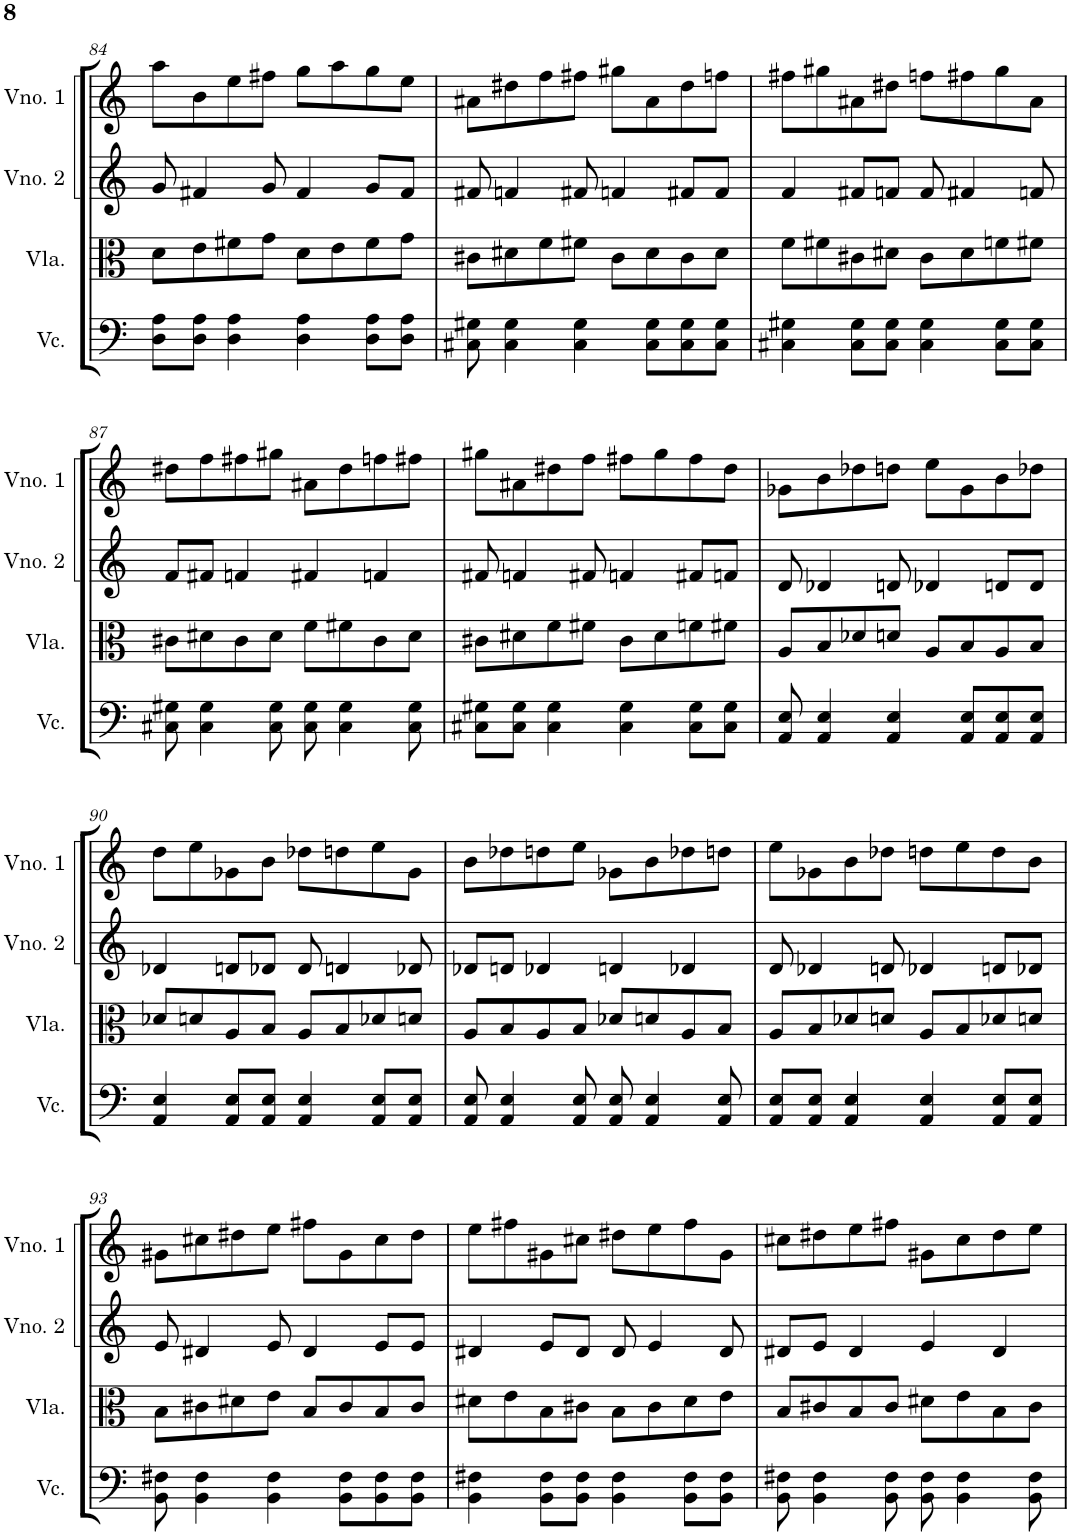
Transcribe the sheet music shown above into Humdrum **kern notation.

**kern	**kern	**kern	**kern
*part4	*part3	*part2	*part1
*staff4	*staff3	*staff2	*staff1
*I"Violoncelo	*I"Viola	*I"Violino 2	*I"Violino 1
*I'Vc.	*I'Vla.	*I'Vno. 2	*I'Vno. 1
!!LO:PB:g=z
*clefF4	*clefC3	*clefG2	*clefG2
*k[]	*k[]	*k[]	*k[]
*M4/4	*M4/4	*M4/4	*M4/4
=84	=84	=84	=84
8D\ 8A\L	8d\L	8g/	8aa\L
8D\ 8A\J	8e\	4f#X/	8b\
4D\ 4A\	8f#X\	.	8ee\
.	8g\J	8g/	8ff#X\J
4D\ 4A\	8d\L	4f#/	8gg\L
.	8e\	.	8aa\
8D\ 8A\L	8f#\	8g/L	8gg\
8D\ 8A\J	8g\J	8f#/J	8ee\J
=85	=85	=85	=85
8C#X\ 8G#X\	8c#X\L	8f#X/	8a#X\L
4C#\ 4G#\	8d#X\	4fn/	8dd#X\
.	8f\	.	8ff\
4C#\ 4G#\	8f#X\J	8f#X/	8ff#X\J
.	8c#\L	4fn/	8gg#X\L
8C#\ 8G#\L	8d#\	.	8a#\
8C#\ 8G#\	8c#\	8f#X/L	8dd#\
8C#\ 8G#\J	8d#\J	8f#/J	8ffn\J
=86	=86	=86	=86
4C#X\ 4G#X\	8f\L	4f/	8ff#X\L
.	8f#X\	.	8gg#X\
8C#\ 8G#\L	8c#X\	8f#X/L	8a#X\
8C#\ 8G#\J	8d#X\J	8fn/J	8dd#X\J
4C#\ 4G#\	8c#\L	8f/	8ffn\L
.	8d#\	4f#X/	8ff#X\
8C#\ 8G#\L	8fn\	.	8gg#\
8C#\ 8G#\J	8f#X\J	8fn/	8a#\J
!!LO:LB:g=z
=87	=87	=87	=87
8C#X\ 8G#X\	8c#X\L	8f/L	8dd#X\L
4C#\ 4G#\	8d#X\	8f#X/J	8ff\
.	8c#\	4fn/	8ff#X\
8C#\ 8G#\	8d#\J	.	8gg#X\J
8C#\ 8G#\	8f\L	4f#X/	8a#X\L
4C#\ 4G#\	8f#X\	.	8dd#\
.	8c#\	4fn/	8ffn\
8C#\ 8G#\	8d#\J	.	8ff#X\J
=88	=88	=88	=88
8C#X\ 8G#X\L	8c#X\L	8f#X/	8gg#X\L
8C#\ 8G#\J	8d#X\	4fn/	8a#X\
4C#\ 4G#\	8f\	.	8dd#X\
.	8f#X\J	8f#X/	8ff\J
4C#\ 4G#\	8c#\L	4fn/	8ff#X\L
.	8d#\	.	8gg#\
8C#\ 8G#\L	8fn\	8f#X/L	8ff#\
8C#\ 8G#\J	8f#X\J	8fn/J	8dd#\J
=89	=89	=89	=89
8AA/ 8E/	8A/L	8d/	8g-X\L
4AA/ 4E/	8B/	4d-X/	8b\
.	8d-X/	.	8dd-X\
4AA/ 4E/	8dn/J	8dn/	8ddn\J
.	8A/L	4d-X/	8ee\L
8AA/ 8E/L	8B/	.	8g-\
8AA/ 8E/	8A/	8dn/L	8b\
8AA/ 8E/J	8B/J	8d/J	8dd-X\J
!!LO:LB:g=z
=90	=90	=90	=90
4AA/ 4E/	8d-X/L	4d-X/	8dd\L
.	8dn/	.	8ee\
8AA/ 8E/L	8A/	8dn/L	8g-X\
8AA/ 8E/J	8B/J	8d-X/J	8b\J
4AA/ 4E/	8A/L	8d-/	8dd-X\L
.	8B/	4dn/	8ddn\
8AA/ 8E/L	8d-X/	.	8ee\
8AA/ 8E/J	8dn/J	8d-X/	8g-\J
=91	=91	=91	=91
8AA/ 8E/	8A/L	8d-X/L	8b\L
4AA/ 4E/	8B/	8dn/J	8dd-X\
.	8A/	4d-X/	8ddn\
8AA/ 8E/	8B/J	.	8ee\J
8AA/ 8E/	8d-X/L	4dn/	8g-X\L
4AA/ 4E/	8dn/	.	8b\
.	8A/	4d-X/	8dd-X\
8AA/ 8E/	8B/J	.	8ddn\J
=92	=92	=92	=92
8AA/ 8E/L	8A/L	8d/	8ee\L
8AA/ 8E/J	8B/	4d-X/	8g-X\
4AA/ 4E/	8d-X/	.	8b\
.	8dn/J	8dn/	8dd-X\J
4AA/ 4E/	8A/L	4d-X/	8ddn\L
.	8B/	.	8ee\
8AA/ 8E/L	8d-X/	8dn/L	8dd\
8AA/ 8E/J	8dn/J	8d-X/J	8b\J
!!LO:LB:g=z
=93	=93	=93	=93
8BB\ 8F#X\	8B\L	8e/	8g#X\L
4BB\ 4F#\	8c#X\	4d#X/	8cc#X\
.	8d#X\	.	8dd#X\
4BB\ 4F#\	8e\J	8e/	8ee\J
.	8B/L	4d#/	8ff#X\L
8BB\ 8F#\L	8c#/	.	8g#\
8BB\ 8F#\	8B/	8e/L	8cc#\
8BB\ 8F#\J	8c#/J	8e/J	8dd#\J
=94	=94	=94	=94
4BB\ 4F#X\	8d#X\L	4d#X/	8ee\L
.	8e\	.	8ff#X\
8BB\ 8F#\L	8B\	8e/L	8g#X\
8BB\ 8F#\J	8c#X\J	8d#/J	8cc#X\J
4BB\ 4F#\	8B\L	8d#/	8dd#X\L
.	8c#\	4e/	8ee\
8BB\ 8F#\L	8d#\	.	8ff#\
8BB\ 8F#\J	8e\J	8d#/	8g#\J
=95	=95	=95	=95
8BB\ 8F#X\	8B/L	8d#X/L	8cc#X\L
4BB\ 4F#\	8c#X/	8e/J	8dd#X\
.	8B/	4d#/	8ee\
8BB\ 8F#\	8c#/J	.	8ff#X\J
8BB\ 8F#\	8d#X\L	4e/	8g#X\L
4BB\ 4F#\	8e\	.	8cc#\
.	8B\	4d#/	8dd#\
8BB\ 8F#\	8c#\J	.	8ee\J
=	=	=	=
*-	*-	*-	*-
